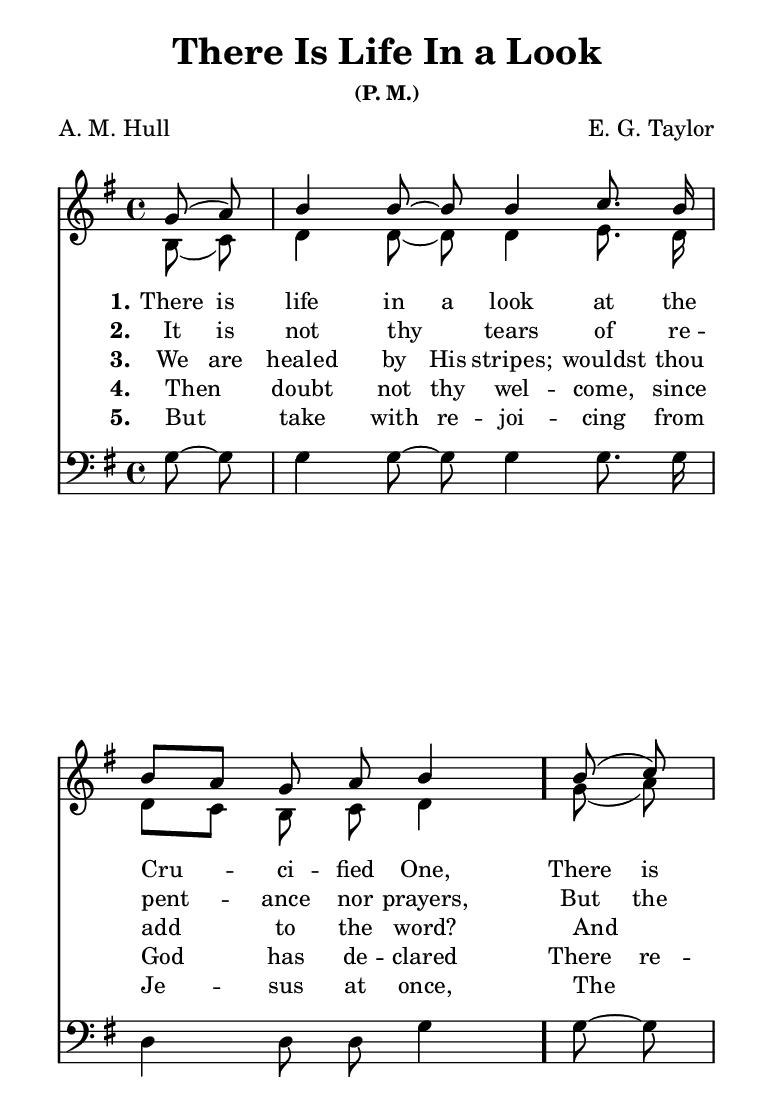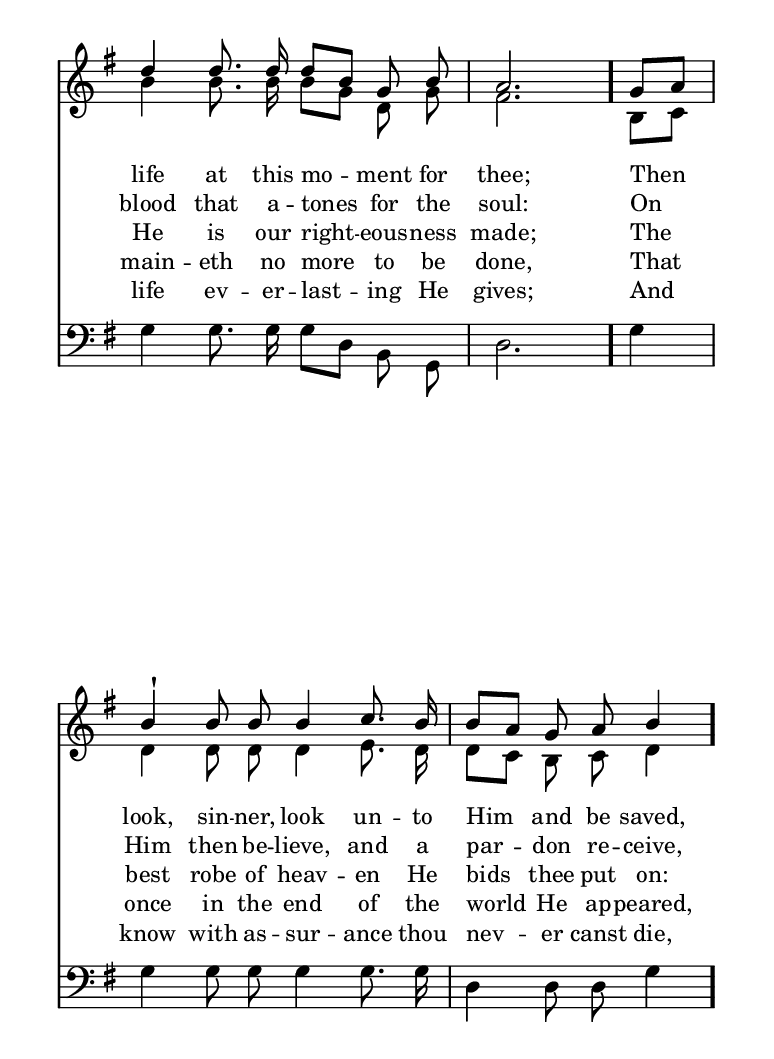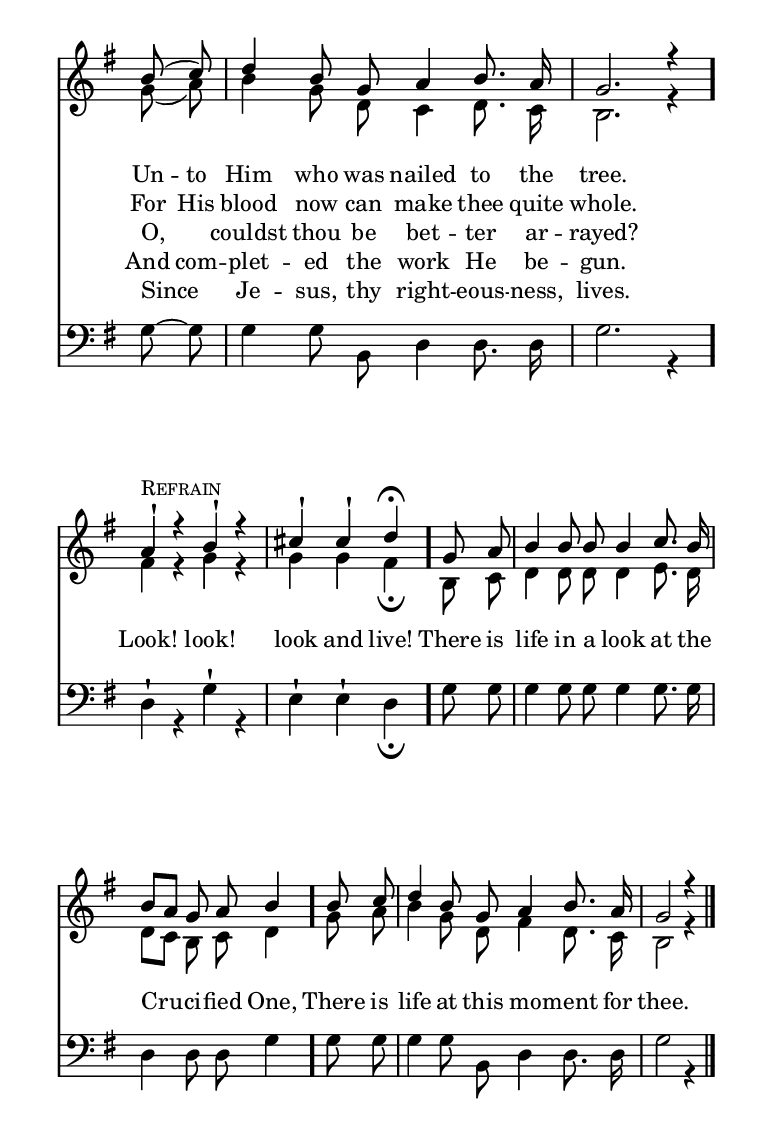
\include "common/global.ily"
\paper {
  \include "common/paper.ily"
  %ragged-bottom = ##t
  %ragged-last-bottom = ##t
  %systems-per-page = ##f
  %page-count = ##f
}

\header{
  title = "There Is Life In a Look"
  subsubtitle = "(P. M.)"
  %meter = "P.M."
  poet = "A. M. Hull"
  composer = "E. G. Taylor"
  %copyright = ""
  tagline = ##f
}

% for fermata in MIDI
ta = { \tempo 4=80 }
tb = { \tempo 4=27 }

patternAA = { \ta c8( c8) | c4 c8 ~ c8 c4 c8. c16 | c8[ c8] c8 c8 c4 }
patternAB = { \ta c8 ~ c8 | c4 c8 ~ c8 c4 c8. c16 | c4      c8 c8 c4 }
patternAC = { \ta c8[ c8] | c4 c8   c8 c4 c8. c16 | c8[ c8] c8 c8 c4 }
patternAD = { \ta c4      | c4 c8   c8 c4 c8. c16 | c4      c8 c8 c4 }
patternAE = { \ta c8  c8  | c4 c8   c8 c4 c8. c16 | c8[ c8] c8 c8 c4 }
patternAF = { \ta c8  c8  | c4 c8   c8 c4 c8. c16 | c4      c8 c8 c4 }

patternBA = { \ta c8( c8) | c4 c8. c16 c8[ c8] c8 c8 | c2. }
patternBB = { \ta c8 ~ c8 | c4 c8. c16 c8[ c8] c8 c8 | c2. }

patternCA = { \ta c8( c8) | c4 c8 c8 c4 c8. c16 | c2. c4 }
patternCB = { \ta c8 ~ c8 | c4 c8 c8 c4 c8. c16 | c2. c4 }
patternCC = { \ta c8   c8 | c4 c8 c8 c4 c8. c16 | c2 c4 }

patternDA = { \ta c4 c4 c4 c4 | c4 c4 \tb c4 \fermata \ta }

global = {
  \include "common/overrides.ily"
  \override Staff.TimeSignature.style = #'()
  \time 4/4
  \override Score.MetronomeMark.transparent = ##t % hide all fermata changes too
  \ta
  \key g \major
  \partial 4
  \autoBeamOff
}

notesSoprano = {
\global
\relative c'' {

  \changePitch \patternAA { g a | b b b b c b | b a g a b }
  \changePitch \patternBA { b c | d d d d b g b | a }
  \changePitch \patternAC { g a | b^! b b b c b | b a g a b }
  \changePitch \patternCA { b c | d b g a b a | g r }

  << s^\markup { \small \caps "Refrain" }
  \changePitch \patternDA { a^! r b^! r | cis^! cis^! d } >>
  \changePitch \patternAE { g, a | b b b b c b | b a g a b }
  \changePitch \patternCC { b c | d b g a b a | g r }

  \bar "|."

}
}

notesAlto = {
\global
\relative e' {

  \changePitch \patternAA { b c | d d d d e d | d c b c d }
  \changePitch \patternBA { g a | b b b b g d g | fis }
  \changePitch \patternAC { b, c | d d d d e d | d c b c d }
  \changePitch \patternCA { g a | b g d c d c | b r }

  \changePitch \patternDA { fis' r g r | g g fis }
  \changePitch \patternAE { b, c | d d d d e d | d c b c d }
  \changePitch \patternCC { g a | b g d fis d c | b r }

}
}

% There is only one voice in the bass clef in this song, so we chose to call it
% Bass (maybe Baritone would be more appropriate ?)

notesBass = {
\global
\relative f {

\tieUp

  \changePitch \patternAB { g g | g g g g g g | d d d g }
  \changePitch \patternBB { g g | g g g g d b g | d' }
  \changePitch \patternAD { g | g g g g g g | d d d g }
  \changePitch \patternCB { g g | g g b, d d d | g r }

  \changePitch \patternDA { d^! r g^! r | e^! e^! d }
  \changePitch \patternAF { g g | g g g g g g | d d d | g }
  \changePitch \patternCC { g g | g g b, d d d | g r }

}
}

Refrain = \lyricmode {

Look! look! look and live! \bar "."
There is life in a look at the Cru -- ci -- fied One, \bar "."
There is life at this mo -- ment for thee. \bar "."

}

wordsA = \lyricmode {
\set stanza = "1."

\mon There is \moff life \mon in a \moff look at the Cru -- ci -- fied One, \bar "."
\mon There is \moff life at this mo -- ment for thee; \bar "."
Then look, sin -- ner, look un -- to Him and be saved, \bar "."
\mon Un -- to \moff Him who was nailed to the tree. \bar "."

}

wordsB = \lyricmode {
\set stanza = "2."

\mon It is \moff not thy tears of re -- pent -- ance nor prayers,
\mon But the \moff blood that a -- tones for the soul:
On Him then be -- lieve, and a par -- don re -- ceive,
\mon For His \moff blood now can make thee quite whole.

}

wordsC = \lyricmode {
\set stanza = "3."

\mon We are \moff healed \mon by His \moff stripes; wouldst thou add to the word?
And He is our right -- eous -- ness made;
The best robe of heav -- en He bids thee put on:
O, couldst thou be bet -- ter ar -- rayed?

\Refrain

}

wordsD = \lyricmode {
\set stanza = "4."

Then doubt \mon not thy \moff wel -- come, since God has de -- clared
\mon There re -- \moff main -- eth no more to be done,
That once in the end of the world He ap -- peared,
\mon And com -- \moff plet -- ed the work He be -- gun.

}

wordsE = \lyricmode {
\set stanza = "5."

But take \mon with re -- \moff joi -- cing from Je -- sus at once,
The life ev -- er -- last -- ing He gives;
And know with as -- sur -- ance thou nev -- er canst die,
Since Je -- sus, thy right -- eous -- ness, lives.

}

\score {
  \context ChoirStaff <<
    \context Staff = upper <<
      \set ChoirStaff.systemStartDelimiter = #'SystemStartBar
      \context Voice  = sopranos { \voiceOne << \notesSoprano >> }
      \context Voice  = altos { \voiceTwo << \notesAlto >> }
      \context Lyrics = one   \lyricsto sopranos \wordsA
      \context Lyrics = two   \lyricsto sopranos \wordsB
      \context Lyrics = three \lyricsto sopranos \wordsC
      \context Lyrics = four  \lyricsto sopranos \wordsD
      \context Lyrics = five  \lyricsto sopranos \wordsE
    >>
    \context Staff = men <<
      \clef bass
      %\context Voice  = tenors { \voiceOne << \notesTenor >> }
      \context Voice  = basses { \voiceTwo << \notesBass >> }
    >>
  >>
  \layout {
    \include "common/layout.ily"
  }
  \midi{
    \include "common/midi.ily"
  }
}

\version "2.18.0"  % necessary for upgrading to future LilyPond versions.

% vi:set et ts=2 sw=2 ai nocindent syntax=lilypond
